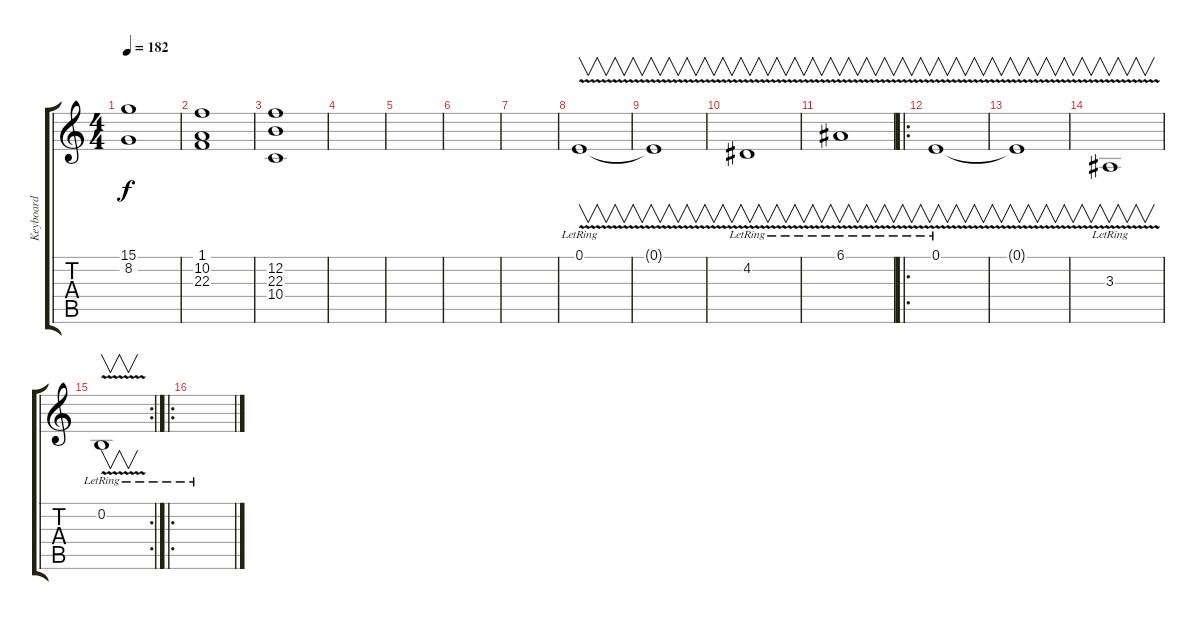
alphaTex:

\track ("Keyboard" "Keyboard") {instrument fx7echoes}
\staff {score tabs}
\tuning (E4 B3 G3 D3 A2 E2) {hide}
\ts (4 4)
\tempo 182
\clef g2
\ks c
(15.1{t} 8.2{t}).1{dy f} |
(1.1 10.2 22.3).1 |
(12.2 22.3 10.4).1 |
|
|
|
|
0.1{v lr}.1{v instrument fx7echoes} |
0.1{v t}.1{v} |
4.2{v lr}.1{v} |
6.1{v lr}.1{v} |
\ro
0.1{v lr}.1{v} |
0.1{v t}.1{v} |
3.3{v lr}.1{v} |
\rc 2
0.2{v lr}.1{v} |
\ro
